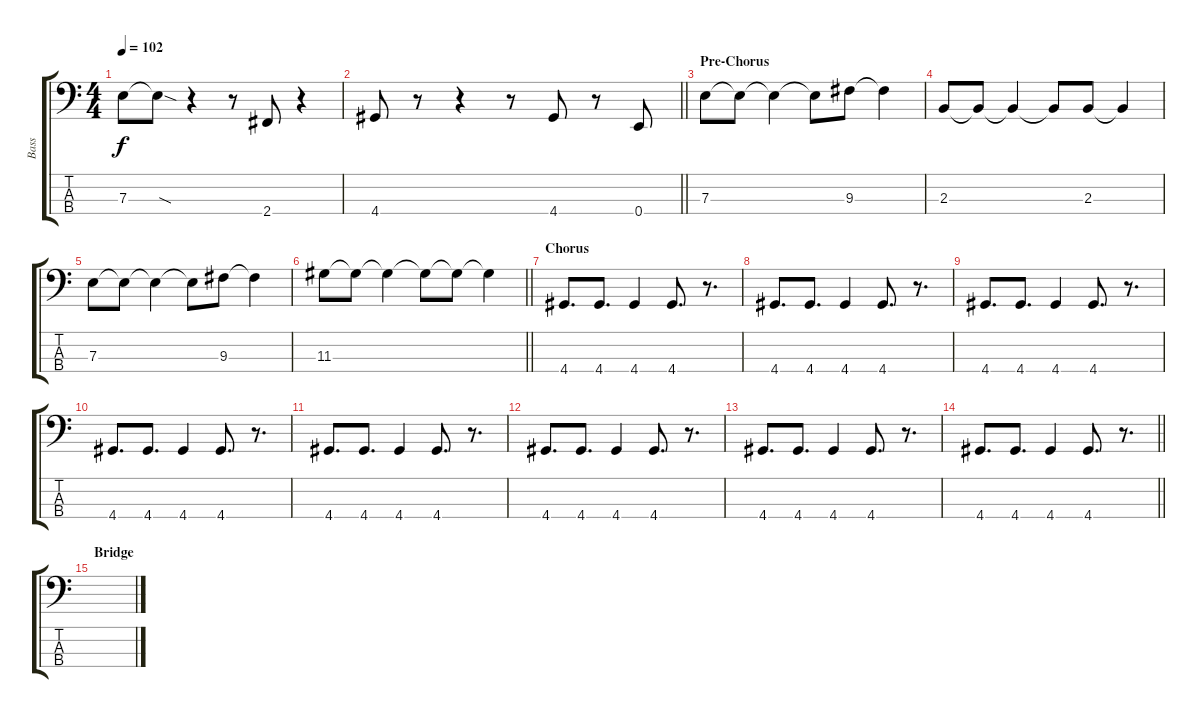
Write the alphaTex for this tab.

\track ("Bass" "Bass") {instrument electricbassfinger}
\staff {score tabs}
\tuning (G2 D2 A1 E1) {hide}
\ts (4 4)
\tempo 102
\clef f4
\ks c
7.3.8{dy f} 7.3{sod t}.8 r.4 r.8 2.4.8 r.4 |
\barLineRight lightlight
4.4.8 r.8 r.4 r.8 4.4.8 r.8 0.4.8 |
\section ("" "Pre-Chorus")
7.3.8 7.3{t}.8 7.3{t}.4 7.3{t}.8 9.3.8 9.3{t}.4 |
2.3.8 2.3{t}.8 2.3{t}.4 2.3{t}.8 2.3.8 2.3{t}.4 |
7.3.8 7.3{t}.8 7.3{t}.4 7.3{t}.8 9.3.8 9.3{t}.4 |
\barLineRight lightlight
11.3.8 11.3{t}.8 11.3{t}.4 11.3{t}.8 11.3{t}.8 11.3{t}.4 |
\section ("" "Chorus")
4.4.8{d} 4.4.8{d} 4.4.4 4.4.8{d} r.8{d} |
4.4.8{d} 4.4.8{d} 4.4.4 4.4.8{d} r.8{d} |
4.4.8{d} 4.4.8{d} 4.4.4 4.4.8{d} r.8{d} |
4.4.8{d} 4.4.8{d} 4.4.4 4.4.8{d} r.8{d} |
4.4.8{d} 4.4.8{d} 4.4.4 4.4.8{d} r.8{d} |
4.4.8{d} 4.4.8{d} 4.4.4 4.4.8{d} r.8{d} |
4.4.8{d} 4.4.8{d} 4.4.4 4.4.8{d} r.8{d} |
\barLineRight lightlight
4.4.8{d} 4.4.8{d} 4.4.4 4.4.8{d} r.8{d} |
\section ("" "Bridge")
